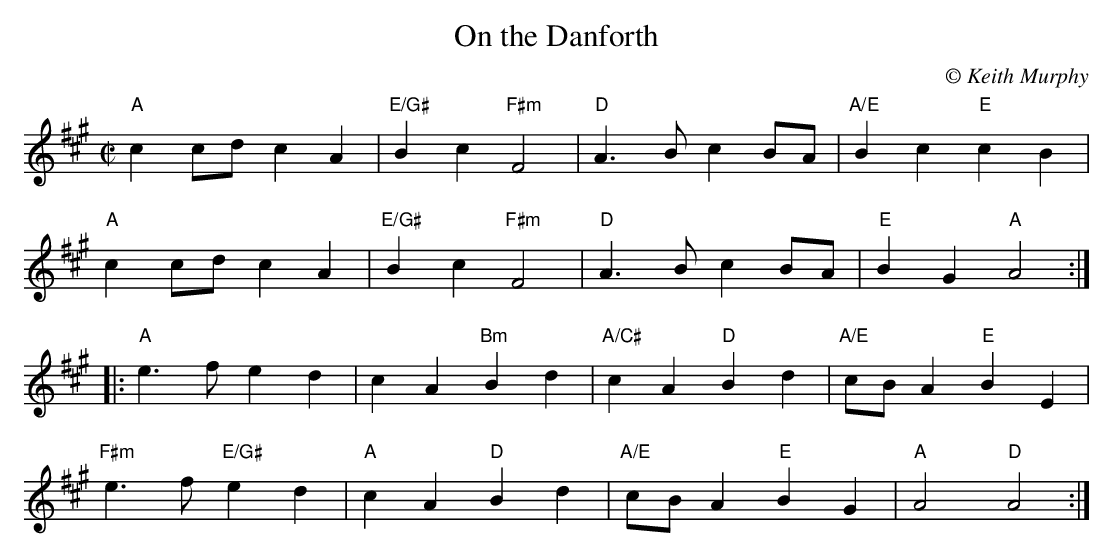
X:1
T:On the Danforth
C:\251 Keith Murphy
M:C|
L:1/8
K:A
"A"c2cd c2 A2|"E/G#"B2 c2 "F#m"F4|"D"A3 B c2 BA |"A/E"B2 c2 "E"c2 B2|
"A"c2cd c2 A2|"E/G#"B2 c2 "F#m"F4|"D"A3 B c2 BA |"E"B2 G2 "A"A4 :|
|:"A"e3 f e2 d2|c2 A2 "Bm"B2 d2|"A/C#"c2 A2 "D"B2 d2|"A/E"cB A2 "E"B2 E2|
"F#m"e3 f "E/G#"e2 d2|"A"c2 A2 "D"B2 d2|"A/E"cB A2 "E"B2 G2| "A"A4 "D"A4:|
